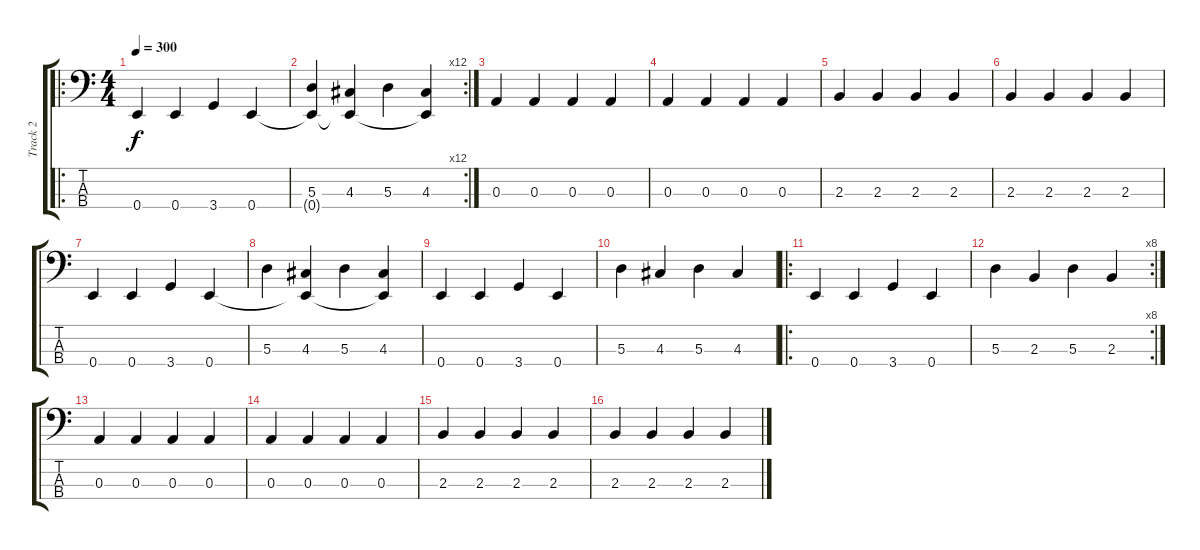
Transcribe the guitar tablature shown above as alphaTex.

\track ("Track 2" "Track 2") {instrument acousticguitarnylon}
\staff {score tabs}
\tuning (G2 D2 A1 E1) {hide}
\ro
\ts (4 4)
\tempo 300
\clef f4
\ks c
0.4.4{dy f instrument acousticguitarnylon} 0.4.4 3.4.4 0.4.4 |
\rc 12
(5.3 0.4{t}).4 (4.3 0.4{t}).4 5.3.4 (4.3 0.4{t}).4 |
0.3.4 0.3.4 0.3.4 0.3.4 |
0.3.4 0.3.4 0.3.4 0.3.4 |
2.3.4 2.3.4 2.3.4 2.3.4 |
2.3.4 2.3.4 2.3.4 2.3.4 |
0.4.4 0.4.4 3.4.4 0.4.4 |
5.3.4 (4.3 0.4{t}).4 5.3.4 (4.3 0.4{t}).4 |
0.4.4 0.4.4 3.4.4 0.4.4 |
5.3.4 4.3.4 5.3.4 4.3.4 |
\ro
0.4.4 0.4.4 3.4.4 0.4.4 |
\rc 8
5.3.4 2.3.4 5.3.4 2.3.4 |
0.3.4 0.3.4 0.3.4 0.3.4 |
0.3.4 0.3.4 0.3.4 0.3.4 |
2.3.4 2.3.4 2.3.4 2.3.4 |
2.3.4 2.3.4 2.3.4 2.3.4
